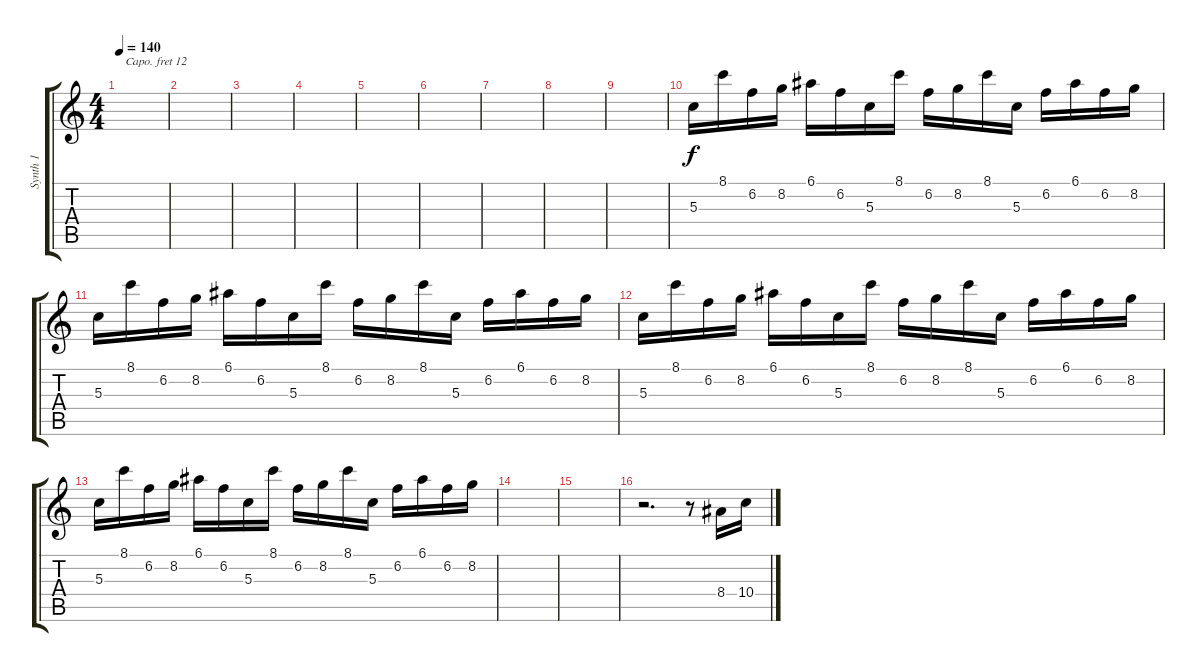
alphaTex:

\track ("Synth 1" "Synth 1") {instrument electricpiano2}
\staff {score tabs}
\capo 12
\tuning (E4 B3 G3 D3 A2 E2) {hide}
\ts (4 4)
\tempo 140
\clef g2
\ks c
|
|
|
|
|
|
|
|
|
5.3.16{balance 0} 8.1.16 6.2.16 8.2.16 6.1.16{balance 16} 6.2.16 5.3.16 8.1.16 6.2.16{balance 0} 8.2.16 8.1.16 5.3.16 6.2.16{balance 16} 6.1.16 6.2.16 8.2.16 |
5.3.16{balance 0} 8.1.16 6.2.16 8.2.16 6.1.16{balance 16} 6.2.16 5.3.16 8.1.16 6.2.16{balance 0} 8.2.16 8.1.16 5.3.16 6.2.16{balance 16} 6.1.16 6.2.16 8.2.16 |
5.3.16{balance 0} 8.1.16 6.2.16 8.2.16 6.1.16{balance 16} 6.2.16 5.3.16 8.1.16 6.2.16{balance 0} 8.2.16 8.1.16 5.3.16 6.2.16{balance 16} 6.1.16 6.2.16 8.2.16 |
5.3.16{balance 0} 8.1.16 6.2.16 8.2.16 6.1.16{balance 16} 6.2.16 5.3.16 8.1.16 6.2.16{balance 0} 8.2.16 8.1.16 5.3.16 6.2.16{balance 16} 6.1.16 6.2.16 8.2.16 |
|
|
r.2{d volume 11} r.8 8.4.16 10.4.16
